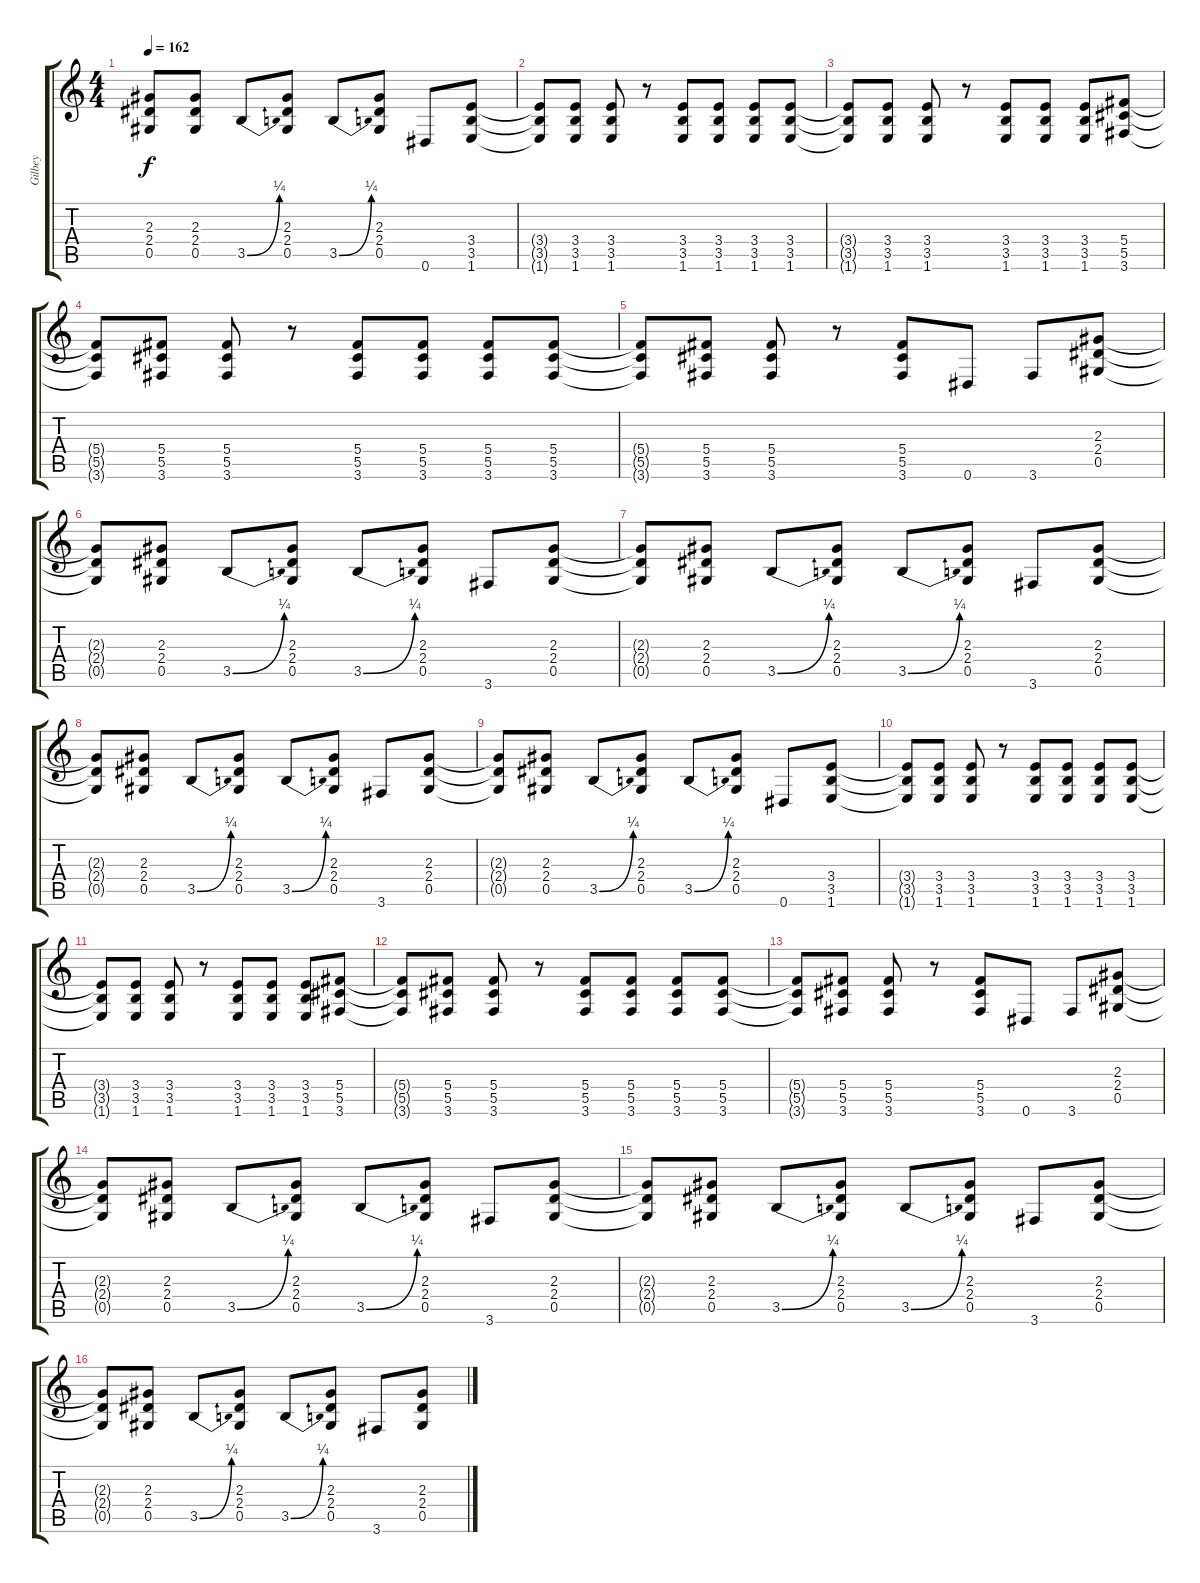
\track ("Gilbey" "Gilbey") {instrument overdrivenguitar}
\staff {score tabs}
\tuning (Eb4 Bb3 Gb3 Db3 Ab2 Eb2) {hide}
\ts (4 4)
\tempo 162
\clef g2
\ks c
(2.3{t} 2.4{t} 0.5{t}).8{dy f} (2.3 2.4 0.5).8 3.5{be (bend 0 0 60 1)}.8 (2.3 2.4 0.5).8 3.5{be (bend 0 0 60 1)}.8 (2.3 2.4 0.5).8 0.6.8 (3.4 3.5 1.6).8 |
(3.4{t} 3.5{t} 1.6{t}).8 (3.4 3.5 1.6).8 (3.4 3.5 1.6).8 r.8 (3.4 3.5 1.6).8 (3.4 3.5 1.6).8 (3.4 3.5 1.6).8 (3.4 3.5 1.6).8 |
(3.4{t} 3.5{t} 1.6{t}).8 (3.4 3.5 1.6).8 (3.4 3.5 1.6).8 r.8 (3.4 3.5 1.6).8 (3.4 3.5 1.6).8 (3.4 3.5 1.6).8 (5.4 5.5 3.6).8 |
(5.4{t} 5.5{t} 3.6{t}).8 (5.4 5.5 3.6).8 (5.4 5.5 3.6).8 r.8 (5.4 5.5 3.6).8 (5.4 5.5 3.6).8 (5.4 5.5 3.6).8 (5.4 5.5 3.6).8 |
(5.4{t} 5.5{t} 3.6{t}).8 (5.4 5.5 3.6).8 (5.4 5.5 3.6).8 r.8 (5.4 5.5 3.6).8 0.6.8 3.6.8 (2.3 2.4 0.5).8 |
(2.3{t} 2.4{t} 0.5{t}).8 (2.3 2.4 0.5).8 3.5{be (bend 0 0 60 1)}.8 (2.3 2.4 0.5).8 3.5{be (bend 0 0 60 1)}.8 (2.3 2.4 0.5).8 3.6.8 (2.3 2.4 0.5).8 |
(2.3{t} 2.4{t} 0.5{t}).8 (2.3 2.4 0.5).8 3.5{be (bend 0 0 60 1)}.8 (2.3 2.4 0.5).8 3.5{be (bend 0 0 60 1)}.8 (2.3 2.4 0.5).8 3.6.8 (2.3 2.4 0.5).8 |
(2.3{t} 2.4{t} 0.5{t}).8 (2.3 2.4 0.5).8 3.5{be (bend 0 0 60 1)}.8 (2.3 2.4 0.5).8 3.5{be (bend 0 0 60 1)}.8 (2.3 2.4 0.5).8 3.6.8 (2.3 2.4 0.5).8 |
(2.3{t} 2.4{t} 0.5{t}).8 (2.3 2.4 0.5).8 3.5{be (bend 0 0 60 1)}.8 (2.3 2.4 0.5).8 3.5{be (bend 0 0 60 1)}.8 (2.3 2.4 0.5).8 0.6.8 (3.4 3.5 1.6).8 |
(3.4{t} 3.5{t} 1.6{t}).8 (3.4 3.5 1.6).8 (3.4 3.5 1.6).8 r.8 (3.4 3.5 1.6).8 (3.4 3.5 1.6).8 (3.4 3.5 1.6).8 (3.4 3.5 1.6).8 |
(3.4{t} 3.5{t} 1.6{t}).8 (3.4 3.5 1.6).8 (3.4 3.5 1.6).8 r.8 (3.4 3.5 1.6).8 (3.4 3.5 1.6).8 (3.4 3.5 1.6).8 (5.4 5.5 3.6).8 |
(5.4{t} 5.5{t} 3.6{t}).8 (5.4 5.5 3.6).8 (5.4 5.5 3.6).8 r.8 (5.4 5.5 3.6).8 (5.4 5.5 3.6).8 (5.4 5.5 3.6).8 (5.4 5.5 3.6).8 |
(5.4{t} 5.5{t} 3.6{t}).8 (5.4 5.5 3.6).8 (5.4 5.5 3.6).8 r.8 (5.4 5.5 3.6).8 0.6.8 3.6.8 (2.3 2.4 0.5).8 |
(2.3{t} 2.4{t} 0.5{t}).8 (2.3 2.4 0.5).8 3.5{be (bend 0 0 60 1)}.8 (2.3 2.4 0.5).8 3.5{be (bend 0 0 60 1)}.8 (2.3 2.4 0.5).8 3.6.8 (2.3 2.4 0.5).8 |
(2.3{t} 2.4{t} 0.5{t}).8 (2.3 2.4 0.5).8 3.5{be (bend 0 0 60 1)}.8 (2.3 2.4 0.5).8 3.5{be (bend 0 0 60 1)}.8 (2.3 2.4 0.5).8 3.6.8 (2.3 2.4 0.5).8 |
(2.3{t} 2.4{t} 0.5{t}).8 (2.3 2.4 0.5).8 3.5{be (bend 0 0 60 1)}.8 (2.3 2.4 0.5).8 3.5{be (bend 0 0 60 1)}.8 (2.3 2.4 0.5).8 3.6.8 (2.3 2.4 0.5).8
